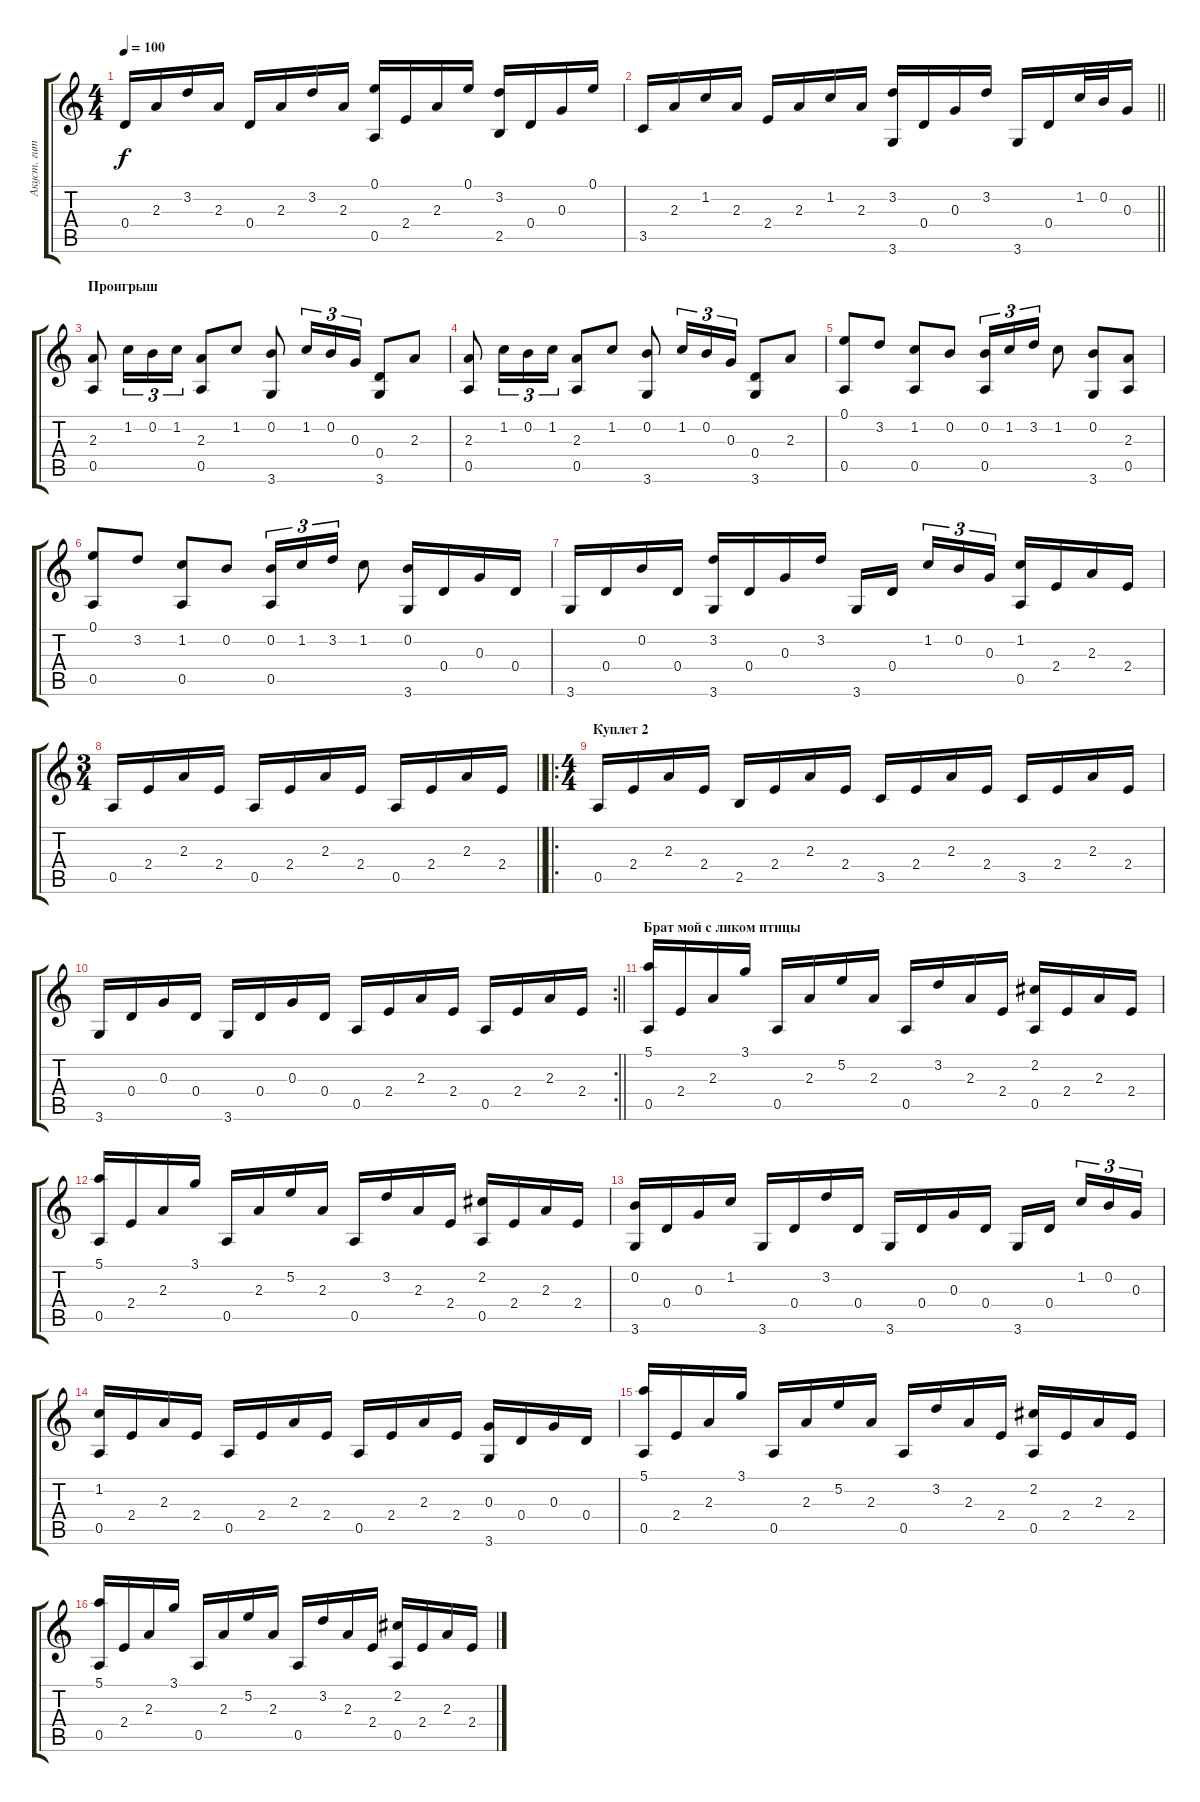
\track ("Акуст. гит." "Акуст. гит") {instrument acousticguitarsteel}
\staff {score tabs}
\tuning (E4 B3 G3 D3 A2 E2) {hide}
\ts (4 4)
\tempo 100
\clef g2
\ks c
0.4.16{dy f} 2.3.16 3.2.16 2.3.16 0.4.16 2.3.16 3.2.16 2.3.16 (0.1 0.5).16 2.4.16 2.3.16 0.1.16 (3.2 2.5).16 0.4.16 0.3.16 0.1.16 |
\barLineRight lightlight
3.5.16 2.3.16 1.2.16 2.3.16 2.4.16 2.3.16 1.2.16 2.3.16 (3.2 3.6).16 0.4.16 0.3.16 3.2.16 3.6.16 0.4.16 1.2.32 0.2.32 0.3.16 |
\section ("" "Проигрыш")
(2.3 0.5).8 1.2.16{tu (3 2)} 0.2.16{tu (3 2)} 1.2.16{tu (3 2)} (2.3 0.5).8 1.2.8 (0.2 3.6).8 1.2.16{tu (3 2)} 0.2.16{tu (3 2)} 0.3.16{tu (3 2)} (0.4 3.6).8 2.3.8 |
(2.3 0.5).8 1.2.16{tu (3 2)} 0.2.16{tu (3 2)} 1.2.16{tu (3 2)} (2.3 0.5).8 1.2.8 (0.2 3.6).8 1.2.16{tu (3 2)} 0.2.16{tu (3 2)} 0.3.16{tu (3 2)} (0.4 3.6).8 2.3.8 |
(0.1 0.5).8 3.2.8 (1.2 0.5).8 0.2.8 (0.2 0.5).16{tu (3 2)} 1.2.16{tu (3 2)} 3.2.16{tu (3 2)} 1.2.8 (0.2 3.6).8 (2.3 0.5).8 |
(0.1 0.5).8 3.2.8 (1.2 0.5).8 0.2.8 (0.2 0.5).16{tu (3 2)} 1.2.16{tu (3 2)} 3.2.16{tu (3 2)} 1.2.8 (0.2 3.6).16 0.4.16 0.3.16 0.4.16 |
3.6.16 0.4.16 0.2.16 0.4.16 (3.2 3.6).16 0.4.16 0.3.16 3.2.16 3.6.16 0.4.16{beam splitsecondary} 1.2.16{tu (3 2)} 0.2.16{tu (3 2)} 0.3.16{tu (3 2)} (1.2 0.5).16 2.4.16 2.3.16 2.4.16 |
\ts (3 4)
\barLineRight lightlight
0.5.16 2.4.16 2.3.16 2.4.16 0.5.16 2.4.16 2.3.16 2.4.16 0.5.16 2.4.16 2.3.16 2.4.16 |
\ro
\ts (4 4)
\section ("" "Куплет 2")
0.5.16 2.4.16 2.3.16 2.4.16 2.5.16 2.4.16 2.3.16 2.4.16 3.5.16 2.4.16 2.3.16 2.4.16 3.5.16 2.4.16 2.3.16 2.4.16 |
\rc 2
\barLineRight lightlight
3.6.16 0.4.16 0.3.16 0.4.16 3.6.16 0.4.16 0.3.16 0.4.16 0.5.16 2.4.16 2.3.16 2.4.16 0.5.16 2.4.16 2.3.16 2.4.16 |
\section ("" "Брат мой с ликом птицы")
(5.1 0.5).16 2.4.16 2.3.16 3.1.16 0.5.16 2.3.16 5.2.16 2.3.16 0.5.16 3.2.16 2.3.16 2.4.16 (2.2 0.5).16 2.4.16 2.3.16 2.4.16 |
(5.1 0.5).16 2.4.16 2.3.16 3.1.16 0.5.16 2.3.16 5.2.16 2.3.16 0.5.16 3.2.16 2.3.16 2.4.16 (2.2 0.5).16 2.4.16 2.3.16 2.4.16 |
(0.2 3.6).16 0.4.16 0.3.16 1.2.16 3.6.16 0.4.16 3.2.16 0.4.16 3.6.16 0.4.16 0.3.16 0.4.16 3.6.16 0.4.16{beam splitsecondary} 1.2.16{tu (3 2)} 0.2.16{tu (3 2)} 0.3.16{tu (3 2)} |
(1.2 0.5).16 2.4.16 2.3.16 2.4.16 0.5.16 2.4.16 2.3.16 2.4.16 0.5.16 2.4.16 2.3.16 2.4.16 (0.3 3.6).16 0.4.16 0.3.16 0.4.16 |
(5.1 0.5).16 2.4.16 2.3.16 3.1.16 0.5.16 2.3.16 5.2.16 2.3.16 0.5.16 3.2.16 2.3.16 2.4.16 (2.2 0.5).16 2.4.16 2.3.16 2.4.16 |
(5.1 0.5).16 2.4.16 2.3.16 3.1.16 0.5.16 2.3.16 5.2.16 2.3.16 0.5.16 3.2.16 2.3.16 2.4.16 (2.2 0.5).16 2.4.16 2.3.16 2.4.16
